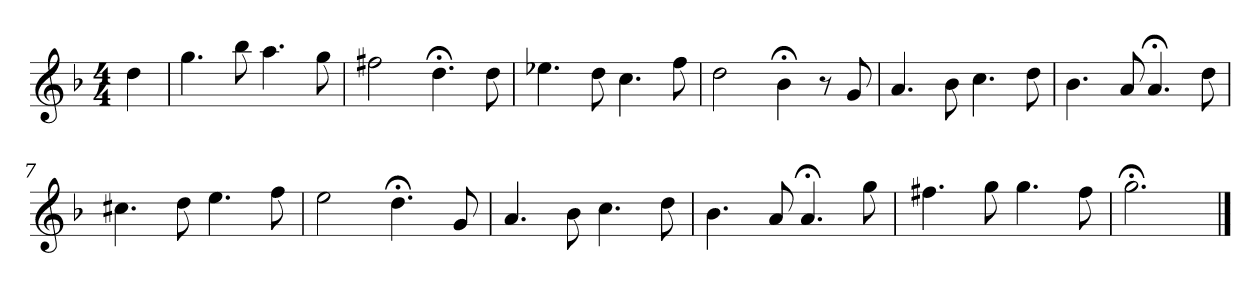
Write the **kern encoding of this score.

**kern
*part1
*staff1
*k[b-]
*G:dor
*M4/4
*MM120
=
4dd
=1
4.gg
8bb-
4.aa
8gg
=2
2ff#X
4.dd;<
8dd
=3
4.ee-X
8dd
4.cc
8ff
=4
2dd
4b-;<
8r
8g
=5
4.a
8b-
4.cc
8dd
=6
4.b-
8a
4.a;<
8dd
=7
4.cc#X
8dd
4.ee
8ff
=8
2ee
4.dd;<
8g
=9
4.a
8b-
4.cc
8dd
=10
4.b-
8a
4.a;<
8gg
=11
4.ff#X
8gg
4.gg
8ff#
=12
2.gg;<
==
*-
